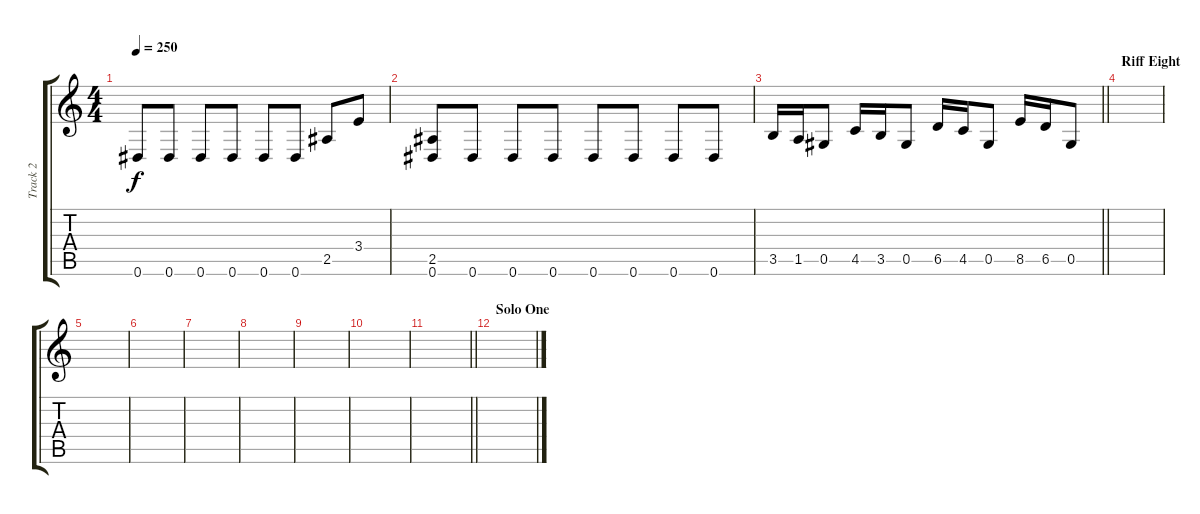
\track ("Track 2" "Track 2") {instrument distortionguitar}
\staff {score tabs}
\tuning (Eb4 Bb3 Gb3 Db3 Ab2 Eb2) {hide}
\ts (4 4)
\tempo 250
\clef g2
\ks c
0.6.8{dy f} 0.6.8 0.6.8 0.6.8 0.6.8 0.6.8 2.5.8 3.4.8 |
(2.5 0.6).8 0.6.8 0.6.8 0.6.8 0.6.8 0.6.8 0.6.8 0.6.8 |
\barLineRight lightlight
3.5.16 1.5.16 0.5.8 4.5.16 3.5.16 0.5.8 6.5.16 4.5.16 0.5.8 8.5.16 6.5.16 0.5.8 |
\section ("" "Riff Eight")
|
|
|
|
|
|
|
\barLineRight lightlight
|
\section ("" "Solo One")
